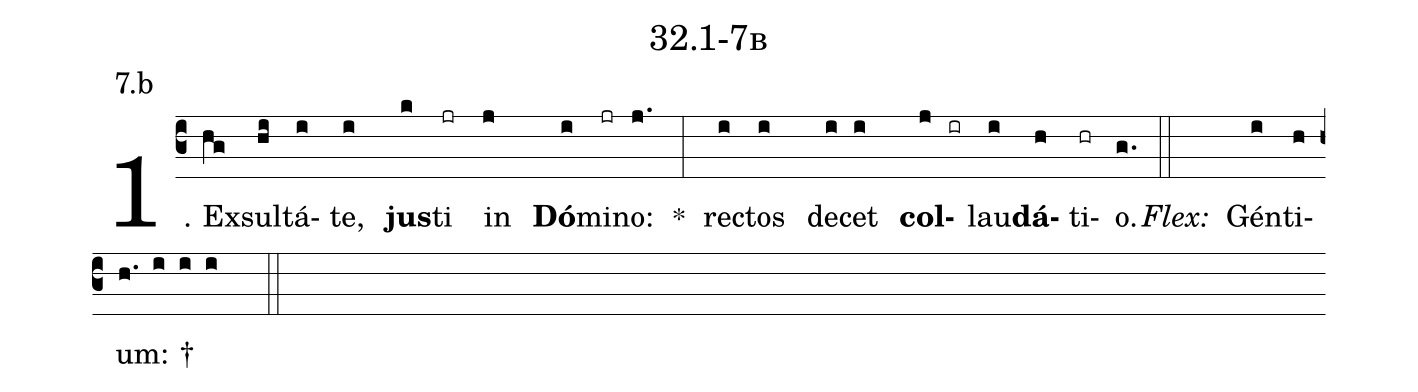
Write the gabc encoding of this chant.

name: 32.1-7b;
annotation: 7.b;
%%
(c3)1. Ex(hg)sul(hi)tá(i)te,(i) <b>jus</b>(k)ti(jr) in(j) <b>Dó</b>(i)mi(jr)no:(j.) *(:) rec(i)tos(i) de(i)cet(i) <b>col</b>(j ir)lau(i)<b>dá</b>(h)ti(hr)o.(g.) (::)
<i>Flex:</i>()  Gén(i)ti(h)um: †(h. i i i  ::)
